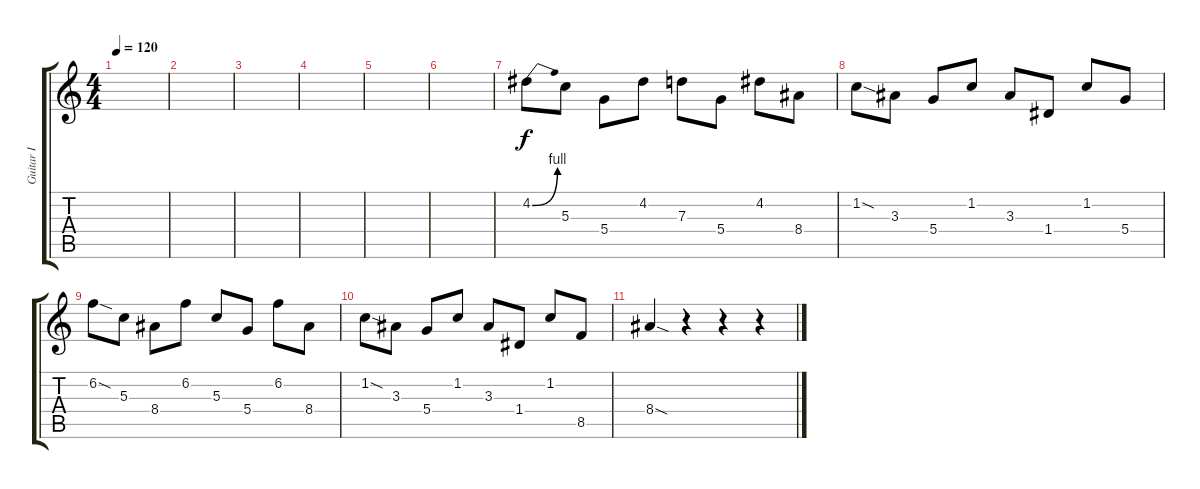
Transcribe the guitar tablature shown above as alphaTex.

\track ("Guitar I" "Guitar I") {instrument overdrivenguitar}
\staff {score tabs}
\tuning (E4 B3 G3 D3 A2 E2) {hide}
\ts (4 4)
\tempo 120
\clef g2
\ks c
|
|
|
|
|
|
4.2{be (bend 0 0 60 4)}.8 5.3.8 5.4.8 4.2.8 7.3.8 5.4.8 4.2.8 8.4.8 |
1.2{sod}.8 3.3.8 5.4.8 1.2.8 3.3.8 1.4.8 1.2.8 5.4.8 |
6.2{sod}.8 5.3.8 8.4.8 6.2.8 5.3.8 5.4.8 6.2.8 8.4.8 |
1.2{sod}.8 3.3.8 5.4.8 1.2.8 3.3.8 1.4.8 1.2.8 8.5.8 |
8.4{sod}.4 r.4 r.4 r.4
